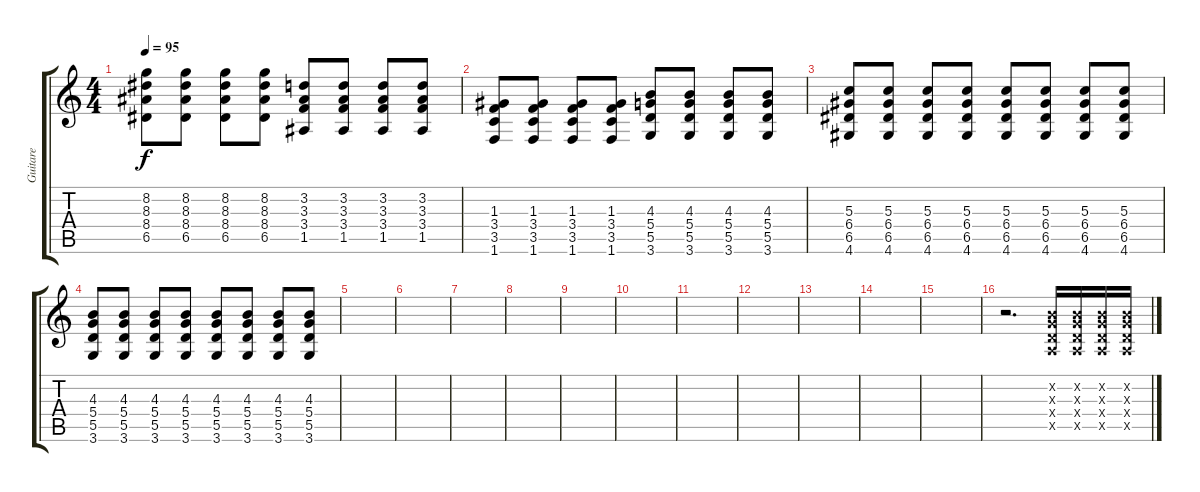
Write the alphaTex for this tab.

\track ("Guitare" "Guitare") {instrument distortionguitar}
\staff {score tabs}
\tuning (E4 B3 G3 D3 A2 E2) {hide}
\ts (4 4)
\tempo 95
\clef g2
\ks c
(8.2 8.3 8.4 6.5).8{dy f} (8.2 8.3 8.4 6.5).8 (8.2 8.3 8.4 6.5).8 (8.2 8.3 8.4 6.5).8 (3.2 3.3 3.4 1.5).8 (3.2 3.3 3.4 1.5).8 (3.2 3.3 3.4 1.5).8 (3.2 3.3 3.4 1.5).8 |
(1.3 3.4 3.5 1.6).8 (1.3 3.4 3.5 1.6).8 (1.3 3.4 3.5 1.6).8 (1.3 3.4 3.5 1.6).8 (4.3 5.4 5.5 3.6).8 (4.3 5.4 5.5 3.6).8 (4.3 5.4 5.5 3.6).8 (4.3 5.4 5.5 3.6).8 |
(5.3 6.4 6.5 4.6).8 (5.3 6.4 6.5 4.6).8 (5.3 6.4 6.5 4.6).8 (5.3 6.4 6.5 4.6).8 (5.3 6.4 6.5 4.6).8 (5.3 6.4 6.5 4.6).8 (5.3 6.4 6.5 4.6).8 (5.3 6.4 6.5 4.6).8 |
(4.3 5.4 5.5 3.6).8 (4.3 5.4 5.5 3.6).8 (4.3 5.4 5.5 3.6).8 (4.3 5.4 5.5 3.6).8 (4.3 5.4 5.5 3.6).8 (4.3 5.4 5.5 3.6).8 (4.3 5.4 5.5 3.6).8 (4.3 5.4 5.5 3.6).8 |
|
|
|
|
|
|
|
|
|
|
|
r.2{d} (0.2{x} 0.3{x} 0.4{x} 0.5{x}).16 (0.2{x} 0.3{x} 0.4{x} 0.5{x}).16 (0.2{x} 0.3{x} 0.4{x} 0.5{x}).16 (0.2{x} 0.3{x} 0.4{x} 0.5{x}).16
